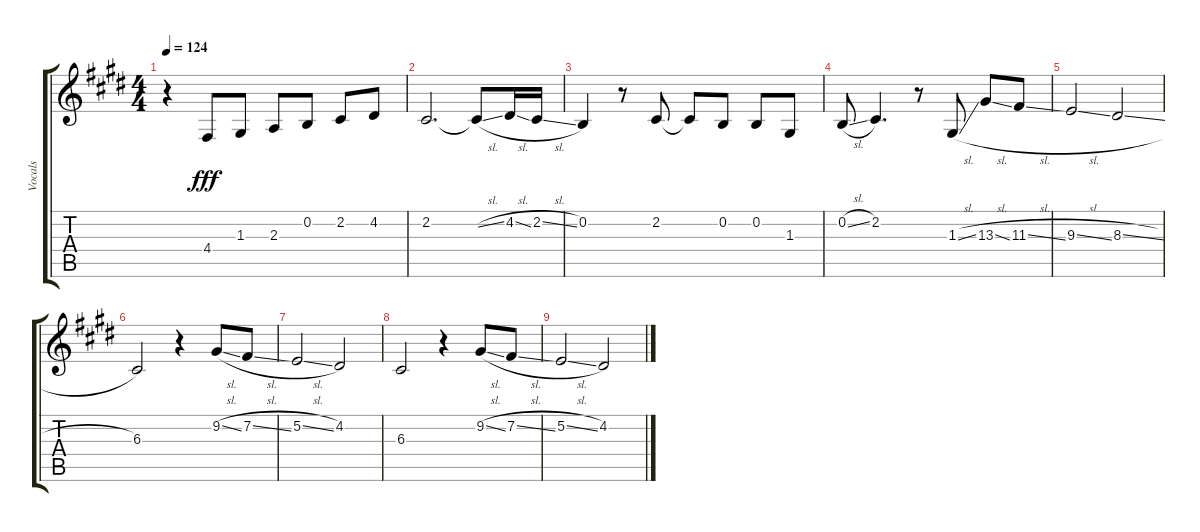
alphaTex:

\track ("Vocals" "Vocals") {instrument voiceoohs}
\staff {score tabs}
\tuning (E4 B3 G3 D3 A2 E2) {hide}
\ts (4 4)
\tempo 124
\clef g2
\ks e
r.4{dy fff} 4.4.8 1.3.8 2.3.8 0.2.8 2.2.8 4.2.8 |
2.2.2{d} 2.2{sl t}.8 4.2{sl}.16 2.2{sl}.16 |
0.2.4 r.8 2.2.8 2.2{t}.8 0.2.8 0.2.8 1.3.8 |
0.2{sl}.8 2.2.4{d} r.8 1.3{sl}.8 13.3{sl}.8 11.3{sl}.8 |
9.3{sl}.2 8.3{sl}.2 |
6.3.2{volume 0} r.4 9.2{sl}.8 7.2{sl}.8 |
5.2{sl}.2 4.2.2 |
6.3.2 r.4 9.2{sl}.8 7.2{sl}.8 |
5.2{sl}.2 4.2.2
